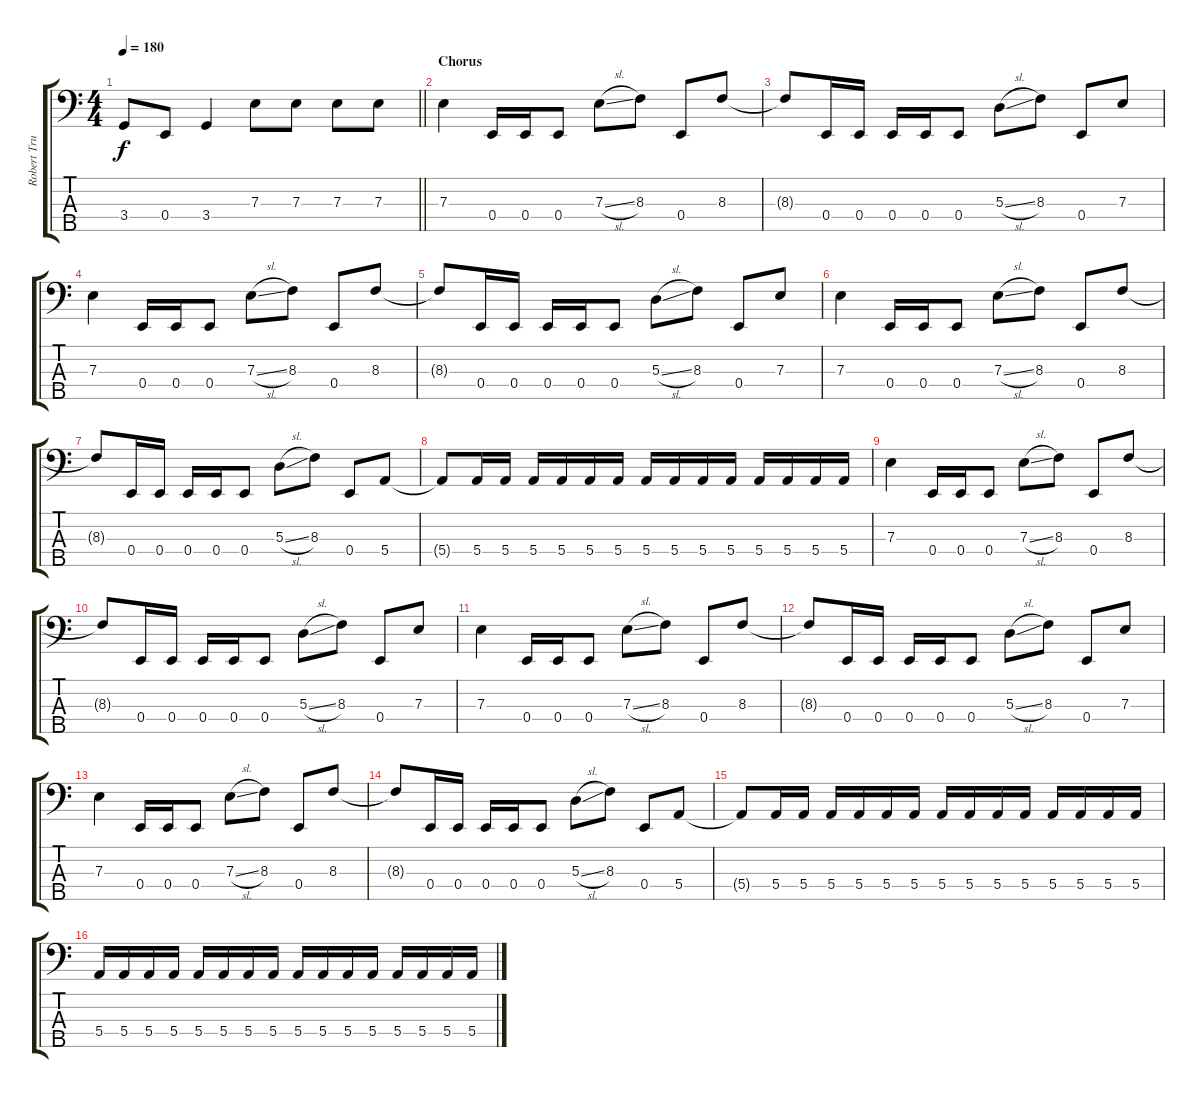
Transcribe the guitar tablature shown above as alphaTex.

\track ("Robert Trujillo" "Robert Tru") {instrument electricbassfinger}
\staff {score tabs}
\tuning (G2 D2 A1 E1 B0) {hide}
\ts (4 4)
\tempo 180
\clef f4
\barLineRight lightlight
\ks c
3.4{t}.8{dy f} 0.4.8 3.4.4 7.3.8 7.3.8 7.3.8 7.3.8 |
\section ("" "Chorus")
7.3.4 0.4.16 0.4.16 0.4.8 7.3{sl}.8 8.3.8 0.4.8 8.3.8 |
8.3{t}.8 0.4.16 0.4.16 0.4.16 0.4.16 0.4.8 5.3{sl}.8 8.3.8 0.4.8 7.3.8 |
7.3.4 0.4.16 0.4.16 0.4.8 7.3{sl}.8 8.3.8 0.4.8 8.3.8 |
8.3{t}.8 0.4.16 0.4.16 0.4.16 0.4.16 0.4.8 5.3{sl}.8 8.3.8 0.4.8 7.3.8 |
7.3.4 0.4.16 0.4.16 0.4.8 7.3{sl}.8 8.3.8 0.4.8 8.3.8 |
8.3{t}.8 0.4.16 0.4.16 0.4.16 0.4.16 0.4.8 5.3{sl}.8 8.3.8 0.4.8 5.4.8 |
5.4{t}.8 5.4.16 5.4.16 5.4.16 5.4.16 5.4.16 5.4.16 5.4.16 5.4.16 5.4.16 5.4.16 5.4.16 5.4.16 5.4.16 5.4.16 |
7.3.4 0.4.16 0.4.16 0.4.8 7.3{sl}.8 8.3.8 0.4.8 8.3.8 |
8.3{t}.8 0.4.16 0.4.16 0.4.16 0.4.16 0.4.8 5.3{sl}.8 8.3.8 0.4.8 7.3.8 |
7.3.4 0.4.16 0.4.16 0.4.8 7.3{sl}.8 8.3.8 0.4.8 8.3.8 |
8.3{t}.8 0.4.16 0.4.16 0.4.16 0.4.16 0.4.8 5.3{sl}.8 8.3.8 0.4.8 7.3.8 |
7.3.4 0.4.16 0.4.16 0.4.8 7.3{sl}.8 8.3.8 0.4.8 8.3.8 |
8.3{t}.8 0.4.16 0.4.16 0.4.16 0.4.16 0.4.8 5.3{sl}.8 8.3.8 0.4.8 5.4.8 |
5.4{t}.8 5.4.16 5.4.16 5.4.16 5.4.16 5.4.16 5.4.16 5.4.16 5.4.16 5.4.16 5.4.16 5.4.16 5.4.16 5.4.16 5.4.16 |
5.4.16 5.4.16 5.4.16 5.4.16 5.4.16 5.4.16 5.4.16 5.4.16 5.4.16 5.4.16 5.4.16 5.4.16 5.4.16 5.4.16 5.4.16 5.4.16
